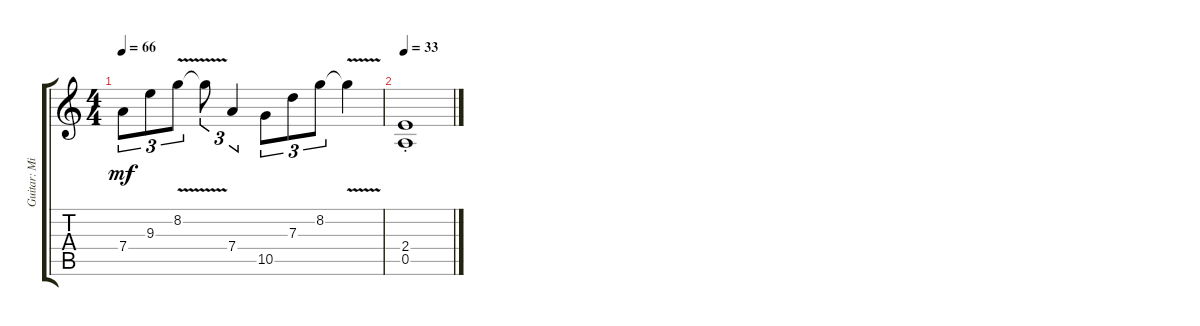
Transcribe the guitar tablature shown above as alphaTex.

\track ("Guitar: Michael" "Guitar: Mi") {instrument electricguitarclean}
\staff {score tabs}
\tuning (E4 B3 G3 D3 A2 E2) {hide}
\ts (4 4)
\tempo 66
\clef g2
\ks c
7.4.8{tu (3 2) dy mf} 9.3.8{tu (3 2)} 8.2{v}.8{tu (3 2)} 8.2{t}.8{tu (3 2)} 7.4.4{tu (3 2)} 10.5.8{tu (3 2)} 7.3.8{tu (3 2)} 8.2.8{tu (3 2)} 8.2{v t}.4 |
\tempo 33
(2.4 0.5{st}).1
